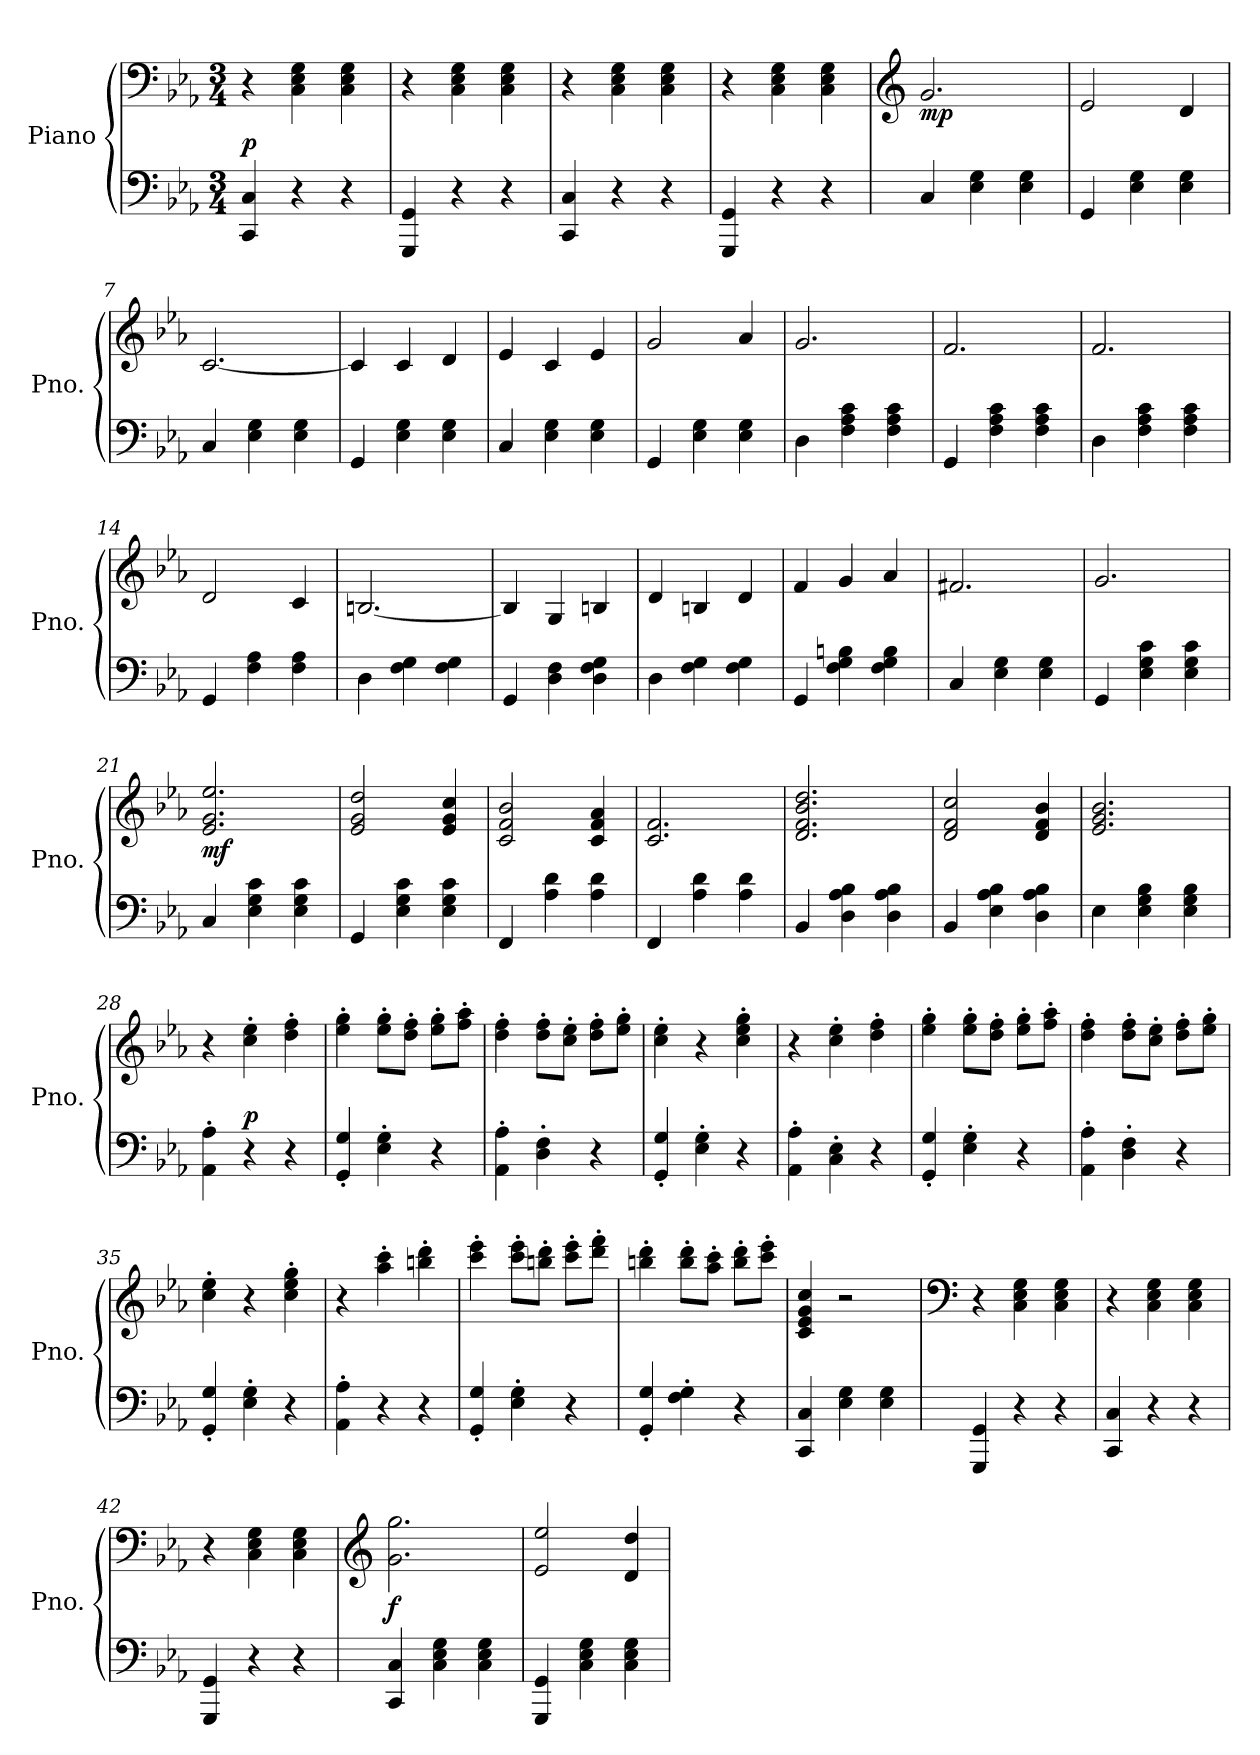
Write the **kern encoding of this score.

**kern	**kern	**dynam
*part1	*part1	*part1
*staff2	*staff1	*staff1/2
*I"Piano	*	*
*I'Pno.	*	*
*clefF4	*clefF4	*
*k[b-e-a-]	*k[b-e-a-]	*
*M3/4	*M3/4	*
*MM170	*MM170	*
=1	=1	=1
!	!	!LO:DY:a=2
4CC/ 4C/	4r	p
4r	4C\ 4E-\ 4G\	.
4r	4C\ 4E-\ 4G\	.
=2	=2	=2
4GGG/ 4GG/	4r	.
4r	4C\ 4E-\ 4G\	.
4r	4C\ 4E-\ 4G\	.
=3	=3	=3
4CC/ 4C/	4r	.
4r	4C\ 4E-\ 4G\	.
4r	4C\ 4E-\ 4G\	.
=4	=4	=4
4GGG/ 4GG/	4r	.
4r	4C\ 4E-\ 4G\	.
4r	4C\ 4E-\ 4G\	.
=5	=5	=5
*	*clefG2	*
!	!	!LO:DY:b
4C/	2.g/	mp
4E-\ 4G\	.	.
4E-\ 4G\	.	.
!!LO:LB:g=z
=6	=6	=6
4GG/	2e-/	.
4E-\ 4G\	.	.
4E-\ 4G\	4d/	.
=7	=7	=7
4C/	[2.c/	.
4E-\ 4G\	.	.
4E-\ 4G\	.	.
=8	=8	=8
4GG/	4c/]	.
4E-\ 4G\	4c/	.
4E-\ 4G\	4d/	.
=9	=9	=9
4C/	4e-/	.
4E-\ 4G\	4c/	.
4E-\ 4G\	4e-/	.
=10	=10	=10
4GG/	2g/	.
4E-\ 4G\	.	.
4E-\ 4G\	4a-/	.
!!LO:LB:g=z
=11	=11	=11
4D\	2.g/	.
4F\ 4A-\ 4c\	.	.
4F\ 4A-\ 4c\	.	.
=12	=12	=12
4GG/	2.f/	.
4F\ 4A-\ 4c\	.	.
4F\ 4A-\ 4c\	.	.
=13	=13	=13
4D\	2.f/	.
4F\ 4A-\ 4c\	.	.
4F\ 4A-\ 4c\	.	.
=14	=14	=14
4GG/	2d/	.
4F\ 4A-\	.	.
4F\ 4A-\	4c/	.
=15	=15	=15
4D\	[2.Bn/	.
4F\ 4G\	.	.
4F\ 4G\	.	.
!!LO:LB:g=z
=16	=16	=16
4GG/	4B/]	.
4D\ 4F\	4G/	.
4D\ 4F\ 4G\	4Bn/	.
=17	=17	=17
4D\	4d/	.
4F\ 4G\	4Bn/	.
4F\ 4G\	4d/	.
=18	=18	=18
4GG/	4f/	.
4F\ 4G\ 4Bn\	4g/	.
4F\ 4G\ 4B\	4a-/	.
=19	=19	=19
4C/	2.f#X/	.
4E-\ 4G\	.	.
4E-\ 4G\	.	.
=20	=20	=20
4GG/	2.g/	.
4E-\ 4G\ 4c\	.	.
4E-\ 4G\ 4c\	.	.
!!LO:PB:g=z
=21	=21	=21
!	!	!LO:DY:b
4C/	2.e-/ 2.g/ 2.ee-/	mf
4E-\ 4G\ 4c\	.	.
4E-\ 4G\ 4c\	.	.
=22	=22	=22
4GG/	2e-/ 2g/ 2dd/	.
4E-\ 4G\ 4c\	.	.
4E-\ 4G\ 4c\	4e-/ 4g/ 4cc/	.
=23	=23	=23
4FF/	2c/ 2f/ 2b-/	.
4A-\ 4d\	.	.
4A-\ 4d\	4c/ 4f/ 4a-/	.
=24	=24	=24
4FF/	2.c/ 2.f/	.
4A-\ 4d\	.	.
4A-\ 4d\	.	.
=25	=25	=25
4BB-/	2.d/ 2.f/ 2.b-/ 2.dd/	.
4D\ 4A-\ 4B-\	.	.
4D\ 4A-\ 4B-\	.	.
!!LO:LB:g=z
=26	=26	=26
4BB-/	2d/ 2f/ 2cc/	.
4E-\ 4A-\ 4B-\	.	.
4D\ 4A-\ 4B-\	4d/ 4f/ 4b-/	.
=27	=27	=27
4E-\	2.e-/ 2.g/ 2.b-/	.
4E-\ 4G\ 4B-\	.	.
4E-\ 4G\ 4B-\	.	.
=28	=28	=28
4AA-\' 4A-\'	4r	.
!	!	!LO:DY:a=2
4r	4cc\' 4ee-\'	p
4r	4dd\' 4ff\'	.
=29	=29	=29
4GG/' 4G/'	4ee-\' 4gg\'	.
4E-\' 4G\'	8ee-\' 8gg\'L	.
.	8dd\' 8ff\'J	.
4r	8ee-\' 8gg\'L	.
.	8ff\' 8aa-\'J	.
=30	=30	=30
4AA-\' 4A-\'	4dd\' 4ff\'	.
4D\' 4F\'	8dd\' 8ff\'L	.
.	8cc\' 8ee-\'J	.
4r	8dd\' 8ff\'L	.
.	8ee-\' 8gg\'J	.
!!LO:LB:g=z
=31	=31	=31
4GG/' 4G/'	4cc\' 4ee-\'	.
4E-\' 4G\'	4r	.
4r	4cc\' 4ee-\' 4gg\'	.
=32	=32	=32
4AA-\' 4A-\'	4r	.
4C\' 4E-\'	4cc\' 4ee-\'	.
4r	4dd\' 4ff\'	.
=33	=33	=33
4GG/' 4G/'	4ee-\' 4gg\'	.
4E-\' 4G\'	8ee-\' 8gg\'L	.
.	8dd\' 8ff\'J	.
4r	8ee-\' 8gg\'L	.
.	8ff\' 8aa-\'J	.
=34	=34	=34
4AA-\' 4A-\'	4dd\' 4ff\'	.
4D\' 4F\'	8dd\' 8ff\'L	.
.	8cc\' 8ee-\'J	.
4r	8dd\' 8ff\'L	.
.	8ee-\' 8gg\'J	.
=35	=35	=35
4GG/' 4G/'	4cc\' 4ee-\'	.
4E-\' 4G\'	4r	.
4r	4cc\' 4ee-\' 4gg\'	.
!!LO:LB:g=z
=36	=36	=36
4AA-\' 4A-\'	4r	.
4r	4aa-\' 4ccc\'	.
4r	4bbn\' 4ddd\'	.
=37	=37	=37
4GG/' 4G/'	4ccc\' 4eee-\'	.
4E-\' 4G\'	8ccc\' 8eee-\'L	.
.	8bbn\' 8ddd\'J	.
4r	8ccc\' 8eee-\'L	.
.	8ddd\' 8fff\'J	.
=38	=38	=38
4GG/' 4G/'	4bbn\' 4ddd\'	.
4F\' 4G\'	8bb\' 8ddd\'L	.
.	8aa-\' 8ccc\'J	.
4r	8bb\' 8ddd\'L	.
.	8ccc\' 8eee-\'J	.
=39	=39	=39
4CC/ 4C/	4c/ 4e-/ 4g/ 4cc/	.
4E-\ 4G\	2r	.
4E-\ 4G\	.	.
=40	=40	=40
*	*clefF4	*
4GGG/ 4GG/	4r	.
4r	4C\ 4E-\ 4G\	.
4r	4C\ 4E-\ 4G\	.
!!LO:LB:g=z
=41	=41	=41
4CC/ 4C/	4r	.
4r	4C\ 4E-\ 4G\	.
4r	4C\ 4E-\ 4G\	.
=42	=42	=42
4GGG/ 4GG/	4r	.
4r	4C\ 4E-\ 4G\	.
4r	4C\ 4E-\ 4G\	.
=43	=43	=43
*	*clefG2	*
!	!	!LO:DY:a=2
4CC/ 4C/	2.g\ 2.gg\	f
4C\ 4E-\ 4G\	.	.
4C\ 4E-\ 4G\	.	.
=44	=44	=44
4GGG/ 4GG/	2e-/ 2ee-/	.
4C\ 4E-\ 4G\	.	.
4C\ 4E-\ 4G\	4d/ 4dd/	.
=	=	=
*-	*-	*-
